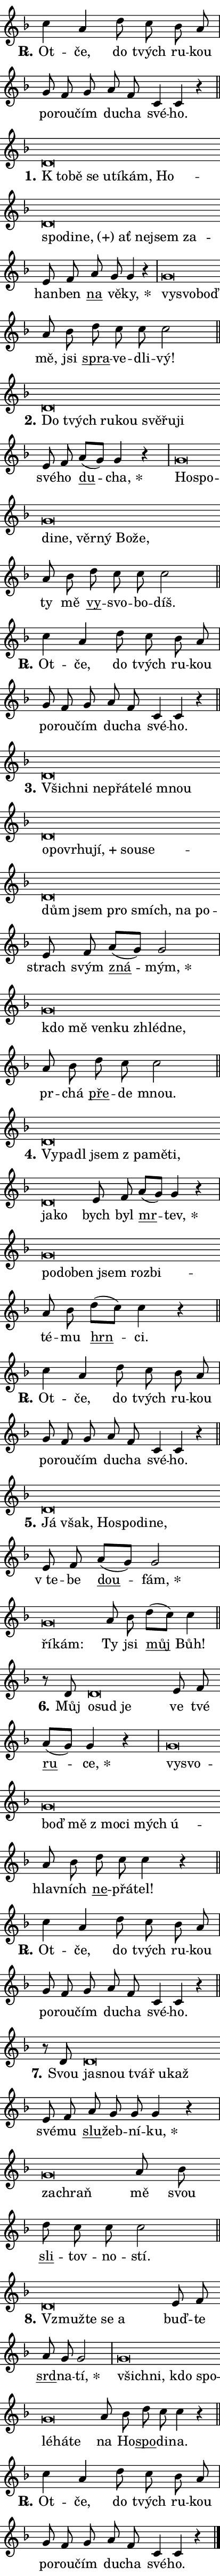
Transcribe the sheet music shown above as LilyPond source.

\version "2.22.1"
\header { tagline = "" }
\paper {
  indent = 0\cm
  top-margin = 0\cm
  right-margin = 0\cm
  bottom-margin = 0\cm
  left-margin = 0\cm
  paper-width = 7\cm
  page-breaking = #ly:one-page-breaking
  system-system-spacing.basic-distance = #11
  score-system-spacing.basic-distance = #11.3
  ragged-last = ##f
}


%% Author: Thomas Morley
%% https://lists.gnu.org/archive/html/lilypond-user/2020-05/msg00002.html
#(define (line-position grob)
"Returns position of @var[grob} in current system:
   @code{'start}, if at first time-step
   @code{'end}, if at last time-step
   @code{'middle} otherwise
"
  (let* ((col (ly:item-get-column grob))
         (ln (ly:grob-object col 'left-neighbor))
         (rn (ly:grob-object col 'right-neighbor))
         (col-to-check-left (if (ly:grob? ln) ln col))
         (col-to-check-right (if (ly:grob? rn) rn col))
         (break-dir-left
           (and
             (ly:grob-property col-to-check-left 'non-musical #f)
             (ly:item-break-dir col-to-check-left)))
         (break-dir-right
           (and
             (ly:grob-property col-to-check-right 'non-musical #f)
             (ly:item-break-dir col-to-check-right))))
        (cond ((eqv? 1 break-dir-left) 'start)
              ((eqv? -1 break-dir-right) 'end)
              (else 'middle))))

#(define (tranparent-at-line-position vctor)
  (lambda (grob)
  "Relying on @code{line-position} select the relevant enry from @var{vctor}.
Used to determine transparency,"
    (case (line-position grob)
      ((end) (not (vector-ref vctor 0)))
      ((middle) (not (vector-ref vctor 1)))
      ((start) (not (vector-ref vctor 2))))))

noteHeadBreakVisibility =
#(define-music-function (break-visibility)(vector?)
"Makes @code{NoteHead}s transparent relying on @var{break-visibility}"
#{
  \override NoteHead.transparent =
    #(tranparent-at-line-position break-visibility)
#})

#(define delete-ledgers-for-transparent-note-heads
  (lambda (grob)
    "Reads whether a @code{NoteHead} is transparent.
If so this @code{NoteHead} is removed from @code{'note-heads} from
@var{grob}, which is supposed to be @code{LedgerLineSpanner}.
As a result ledgers are not printed for this @code{NoteHead}"
    (let* ((nhds-array (ly:grob-object grob 'note-heads))
           (nhds-list
             (if (ly:grob-array? nhds-array)
                 (ly:grob-array->list nhds-array)
                 '()))
           ;; Relies on the transparent-property being done before
           ;; Staff.LedgerLineSpanner.after-line-breaking is executed.
           ;; This is fragile ...
           (to-keep
             (remove
               (lambda (nhd)
                 (ly:grob-property nhd 'transparent #f))
               nhds-list)))
      ;; TODO find a better method to iterate over grob-arrays, similiar
      ;; to filter/remove etc for lists
      ;; For now rebuilt from scratch
      (set! (ly:grob-object grob 'note-heads)  '())
      (for-each
        (lambda (nhd)
          (ly:pointer-group-interface::add-grob grob 'note-heads nhd))
        to-keep))))

hideNotes = {
  \noteHeadBreakVisibility #begin-of-line-visible
}
unHideNotes = {
  \noteHeadBreakVisibility #all-visible
}

% work-around for resetting accidentals
% https://lilypond.org/doc/v2.23/Documentation/notation/displaying-rhythms#unmetered-music
cadenzaMeasure = {
  \cadenzaOff
  \partial 1024 s1024
  \cadenzaOn
}

#(define-markup-command (accent layout props text) (markup?)
  "Underline accented syllable"
  (interpret-markup layout props
    #{\markup \override #'(offset . 4.3) \underline { #text }#}))

responsum = \markup \concat {
  "R" \hspace #-1.05 \path #0.1 #'((moveto 0 0.07) (lineto 0.9 0.8)) \hspace #0.05 "."
}

\layout {
    \context {
        \Staff
        \remove "Time_signature_engraver"
        \override LedgerLineSpanner.after-line-breaking = #delete-ledgers-for-transparent-note-heads
    }
    \context {
        \Voice {
            \override NoteHead.output-attributes = #'((class . "notehead"))
            \override Hairpin.height = #0.55
        }
    }
    \context {
        \Lyrics {
            \override StanzaNumber.output-attributes = #'((class . "stanzanumber"))
            \override LyricSpace.minimum-distance = #0.9
            \override LyricText.font-name = #"TeX Gyre Schola"
            \override LyricText.font-size = 1
            \override StanzaNumber.font-name = #"TeX Gyre Schola Bold"
            \override StanzaNumber.font-size = 1
        }
    }
}

% magnetic-lyrics.ily
%
%   written by
%     Jean Abou Samra <jean@abou-samra.fr>
%     Werner Lemberg <wl@gnu.org>
%
%   adapted by
%     Jiri Hon <jiri.hon@gmail.com>
%
% Version 2022-Apr-15

% https://www.mail-archive.com/lilypond-user@gnu.org/msg149350.html

#(define (Left_hyphen_pointer_engraver context)
   "Collect syllable-hyphen-syllable occurrences in lyrics and store
them in properties.  This engraver only looks to the left.  For
example, if the lyrics input is @code{foo -- bar}, it does the
following.

@itemize @bullet
@item
Set the @code{text} property of the @code{LyricHyphen} grob between
@q{foo} and @q{bar} to @code{foo}.

@item
Set the @code{left-hyphen} property of the @code{LyricText} grob with
text @q{foo} to the @code{LyricHyphen} grob between @q{foo} and
@q{bar}.
@end itemize

Use this auxiliary engraver in combination with the
@code{lyric-@/text::@/apply-@/magnetic-@/offset!} hook."
   (let ((hyphen #f)
         (text #f))
     (make-engraver
      (acknowledgers
       ((lyric-syllable-interface engraver grob source-engraver)
        (set! text grob)))
      (end-acknowledgers
       ((lyric-hyphen-interface engraver grob source-engraver)
        ;(when (not (grob::has-interface grob 'lyric-space-interface))
          (set! hyphen grob)));)
      ((stop-translation-timestep engraver)
       (when (and text hyphen)
         (ly:grob-set-object! text 'left-hyphen hyphen))
       (set! text #f)
       (set! hyphen #f)))))

#(define (lyric-text::apply-magnetic-offset! grob)
   "If the space between two syllables is less than the value in
property @code{LyricText@/.details@/.squash-threshold}, move the right
syllable to the left so that it gets concatenated with the left
syllable.

Use this function as a hook for
@code{LyricText@/.after-@/line-@/breaking} if the
@code{Left_@/hyphen_@/pointer_@/engraver} is active."
   (let ((hyphen (ly:grob-object grob 'left-hyphen #f)))
     (when hyphen
       (let ((left-text (ly:spanner-bound hyphen LEFT)))
         (when (grob::has-interface left-text 'lyric-syllable-interface)
           (let* ((common (ly:grob-common-refpoint grob left-text X))
                  (this-x-ext (ly:grob-extent grob common X))
                  (left-x-ext
                   (begin
                     ;; Trigger magnetism for left-text.
                     (ly:grob-property left-text 'after-line-breaking)
                     (ly:grob-extent left-text common X)))
                  ;; `delta` is the gap width between two syllables.
                  (delta (- (interval-start this-x-ext)
                            (interval-end left-x-ext)))
                  (details (ly:grob-property grob 'details))
                  (threshold (assoc-get 'squash-threshold details 0.2)))
             (when (< delta threshold)
               (let* (;; We have to manipulate the input text so that
                      ;; ligatures crossing syllable boundaries are not
                      ;; disabled.  For languages based on the Latin
                      ;; script this is essentially a beautification.
                      ;; However, for non-Western scripts it can be a
                      ;; necessity.
                      (lt (ly:grob-property left-text 'text))
                      (rt (ly:grob-property grob 'text))
                      (is-space (grob::has-interface hyphen 'lyric-space-interface))
                      (space (if is-space " " ""))
                      (space-markup (grob-interpret-markup grob " "))
                      (space-size (interval-length (ly:stencil-extent space-markup X)))
                      (extra-delta (if is-space space-size 0))
                      ;; Append new syllable.
                      (ltrt-space (if (and (string? lt) (string? rt))
                                (string-append lt space rt)
                                (make-concat-markup (list lt space rt))))
                      ;; Right-align `ltrt` to the right side.
                      (ltrt-space-markup (grob-interpret-markup
                               grob
                               (make-translate-markup
                                (cons (interval-length this-x-ext) 0)
                                (make-right-align-markup ltrt-space)))))
                 (begin
                   ;; Don't print `left-text`.
                   (ly:grob-set-property! left-text 'stencil #f)
                   ;; Set text and stencil (which holds all collected
                   ;; syllables so far) and shift it to the left.
                   (ly:grob-set-property! grob 'text ltrt-space)
                   (ly:grob-set-property! grob 'stencil ltrt-space-markup)
                   (ly:grob-translate-axis! grob (- (- delta extra-delta)) X))))))))))


#(define (lyric-hyphen::displace-bounds-first grob)
   ;; Make very sure this callback isn't triggered too early.
   (let ((left (ly:spanner-bound grob LEFT))
         (right (ly:spanner-bound grob RIGHT)))
     (ly:grob-property left 'after-line-breaking)
     (ly:grob-property right 'after-line-breaking)
     (ly:lyric-hyphen::print grob)))

squashThreshold = #0.4

\layout {
  \context {
    \Lyrics
    \consists #Left_hyphen_pointer_engraver
    \override LyricText.after-line-breaking =
      #lyric-text::apply-magnetic-offset!
    \override LyricHyphen.stencil = #lyric-hyphen::displace-bounds-first
    \override LyricText.details.squash-threshold = \squashThreshold
    \override LyricHyphen.minimum-distance = 0
    \override LyricHyphen.minimum-length = \squashThreshold
  }
}

squash = \override LyricText.details.squash-threshold = 9999
unSquash = \override LyricText.details.squash-threshold = \squashThreshold

left = \override LyricText.self-alignment-X = #LEFT
unLeft = \revert LyricText.self-alignment-X

starOffset = #(lambda (grob) 
                (let ((x_offset (ly:self-alignment-interface::aligned-on-x-parent grob)))
                  (if (= x_offset 0) 0 (+ x_offset 1.2))))

star = #(define-music-function (syllable)(string?)
"Append star separator at the end of a syllable"
#{
  \once \override LyricText.X-offset = #starOffset
  \lyricmode { \markup {
    #syllable
    \override #'((font-name . "TeX Gyre Schola Bold")) \hspace #0.2 \lower #0.65 \larger "*"
  } }
#})

starAccent = #(define-music-function (syllable)(string?)
"Append star separator at the end of a syllable and make accent"
#{
  \once \override LyricText.X-offset = #starOffset
  \lyricmode { \markup {
    \accent #syllable
    \override #'((font-name . "TeX Gyre Schola Bold")) \hspace #0.2 \lower #0.65 \larger "*"
  } }
#})

breath = #(define-music-function (syllable)(string?)
"Append breathing indicator at the end of a syllable"
#{
  \lyricmode { \markup { #syllable "+" } }
#})

optionalBreath = #(define-music-function (syllable)(string?)
"Append optional breathing indicator at the end of a syllable"
#{
  \lyricmode { \markup { #syllable "(+)" } }
#})


\score {
    <<
        \new Voice = "melody" { \cadenzaOn \key f \major \relative { c''4 a d8 c bes a \cadenzaMeasure \bar "|" g f g \bar "" a f \bar "" c4 c r \cadenzaMeasure \bar "||" \break } }
        \new Lyrics \lyricsto "melody" { \lyricmode { \set stanza = \responsum
Ot -- če, do tvých ru -- kou po -- rou -- čím du -- cha své -- ho. } }
    >>
    \layout {}
}

\score {
    <<
        \new Voice = "melody" { \cadenzaOn \key f \major \relative { d'\breve*1/16 \hideNotes \breve*1/16 \bar "" \breve*1/16 \bar "" \breve*1/16 \bar "" \breve*1/16 \bar "" \breve*1/16 \bar "" \breve*1/16 \bar "" \breve*1/16 \bar "" \breve*1/16 \bar "" \breve*1/16 \bar "" \breve*1/16 \bar "" \breve*1/16 \bar "" \breve*1/16 \breve*1/16 \bar "" \unHideNotes e8 f \bar "" a g g4 r \cadenzaMeasure \bar "|" g\breve*1/16 \hideNotes \breve*1/16 \breve*1/16 \bar "" \unHideNotes a8 bes \bar "" d c c c2 \cadenzaMeasure \bar "||" \break } }
        \new Lyrics \lyricsto "melody" { \lyricmode { \set stanza = "1."
\left "K to" -- \squash bě se u -- tí -- kám, Ho -- spo -- di -- \optionalBreath ne, ať nej -- sem za -- \unLeft \unSquash han -- ben \markup \accent na vě -- \star ky, \left vy -- \squash svo -- boď \unLeft \unSquash mě, jsi \markup \accent spra -- ve -- dli -- vý! } }
    >>
    \layout {}
}

\score {
    <<
        \new Voice = "melody" { \cadenzaOn \key f \major \relative { d'\breve*1/16 \hideNotes \breve*1/16 \bar "" \breve*1/16 \bar "" \breve*1/16 \bar "" \breve*1/16 \bar "" \breve*1/16 \breve*1/16 \bar "" \unHideNotes e8 f \bar "" a[( g)] g4 r \cadenzaMeasure \bar "|" g\breve*1/16 \hideNotes \breve*1/16 \bar "" \breve*1/16 \bar "" \breve*1/16 \bar "" \breve*1/16 \bar "" \breve*1/16 \bar "" \breve*1/16 \breve*1/16 \bar "" \unHideNotes a8 bes \bar "" d c c c2 \cadenzaMeasure \bar "||" \break } }
        \new Lyrics \lyricsto "melody" { \lyricmode { \set stanza = "2."
\left Do \squash tvých ru -- kou svě -- řu -- ji \unLeft \unSquash své -- ho \markup \accent du -- \star cha, \left Ho -- \squash spo -- di -- ne, věr -- ný Bo -- že, \unLeft \unSquash ty mě \markup \accent vy -- svo -- bo -- díš. } }
    >>
    \layout {}
}

\score {
    <<
        \new Voice = "melody" { \cadenzaOn \key f \major \relative { c''4 a d8 c bes a \cadenzaMeasure \bar "|" g f g \bar "" a f \bar "" c4 c r \cadenzaMeasure \bar "||" \break } }
        \new Lyrics \lyricsto "melody" { \lyricmode { \set stanza = \responsum
Ot -- če, do tvých ru -- kou po -- rou -- čím du -- cha své -- ho. } }
    >>
    \layout {}
}

\score {
    <<
        \new Voice = "melody" { \cadenzaOn \key f \major \relative { d'\breve*1/16 \hideNotes \breve*1/16 \bar "" \breve*1/16 \bar "" \breve*1/16 \bar "" \breve*1/16 \bar "" \breve*1/16 \bar "" \breve*1/16 \bar "" \breve*1/16 \bar "" \breve*1/16 \bar "" \breve*1/16 \bar "" \breve*1/16 \bar "" \breve*1/16 \bar "" \breve*1/16 \bar "" \breve*1/16 \bar "" \breve*1/16 \bar "" \breve*1/16 \bar "" \breve*1/16 \bar "" \breve*1/16 \bar "" \breve*1/16 \breve*1/16 \bar "" \unHideNotes e8 f \bar "" a[( g)] g2 \cadenzaMeasure \bar "|" g\breve*1/16 \hideNotes \breve*1/16 \bar "" \breve*1/16 \bar "" \breve*1/16 \bar "" \breve*1/16 \breve*1/16 \bar "" \unHideNotes a8 bes \bar "" d c c2 \cadenzaMeasure \bar "||" \break } }
        \new Lyrics \lyricsto "melody" { \lyricmode { \set stanza = "3."
\left Všich -- \squash ni ne -- přá -- te -- lé mnou o -- po -- vr -- hu -- \breath "jí," sou -- se -- dům jsem pro smích, na po -- \unLeft \unSquash strach svým \markup \accent zná -- \star mým, \left kdo \squash mě ven -- ku zhléd -- ne, \unLeft \unSquash pr -- chá \markup \accent pře -- de mnou. } }
    >>
    \layout {}
}

\score {
    <<
        \new Voice = "melody" { \cadenzaOn \key f \major \relative { d'\breve*1/16 \hideNotes \breve*1/16 \bar "" \breve*1/16 \bar "" \breve*1/16 \bar "" \breve*1/16 \bar "" \breve*1/16 \bar "" \breve*1/16 \bar "" \breve*1/16 \breve*1/16 \bar "" \unHideNotes e8 f \bar "" a[( g)] g4 r \cadenzaMeasure \bar "|" g\breve*1/16 \hideNotes \breve*1/16 \bar "" \breve*1/16 \bar "" \breve*1/16 \bar "" \breve*1/16 \breve*1/16 \bar "" \unHideNotes a8 bes \bar "" d[( c)] c4 r \cadenzaMeasure \bar "||" \break } }
        \new Lyrics \lyricsto "melody" { \lyricmode { \set stanza = "4."
\left Vy -- \squash pa -- dl jsem "z pa" -- mě -- ti, ja -- ko \unLeft \unSquash bych byl \markup \accent mr -- \star tev, \left po -- \squash do -- ben jsem roz -- bi -- \unLeft \unSquash té -- mu \markup \accent hrn -- ci. } }
    >>
    \layout {}
}

\score {
    <<
        \new Voice = "melody" { \cadenzaOn \key f \major \relative { c''4 a d8 c bes a \cadenzaMeasure \bar "|" g f g \bar "" a f \bar "" c4 c r \cadenzaMeasure \bar "||" \break } }
        \new Lyrics \lyricsto "melody" { \lyricmode { \set stanza = \responsum
Ot -- če, do tvých ru -- kou po -- rou -- čím du -- cha své -- ho. } }
    >>
    \layout {}
}

\score {
    <<
        \new Voice = "melody" { \cadenzaOn \key f \major \relative { d'\breve*1/16 \hideNotes \breve*1/16 \bar "" \breve*1/16 \bar "" \breve*1/16 \bar "" \breve*1/16 \breve*1/16 \bar "" \unHideNotes e8 f \bar "" a[( g)] g2 \cadenzaMeasure \bar "|" g\breve*1/16 \hideNotes \breve*1/16 \bar "" \unHideNotes a8 bes \bar "" d[( c)] c4 \cadenzaMeasure \bar "||" \break } }
        \new Lyrics \lyricsto "melody" { \lyricmode { \set stanza = "5."
\left Já \squash však, Ho -- spo -- di -- ne, \unLeft \unSquash "v te" -- be \markup \accent dou -- \star fám, \left ří -- \squash kám: \unLeft \unSquash Ty jsi \markup \accent můj Bůh! } }
    >>
    \layout {}
}

\score {
    <<
        \new Voice = "melody" { \cadenzaOn \key f \major \relative { r8 d' d\breve*1/16 \hideNotes \breve*1/16 \breve*1/16 \bar "" \unHideNotes e8 f \bar "" a[( g)] g4 r \cadenzaMeasure \bar "|" g\breve*1/16 \hideNotes \breve*1/16 \bar "" \breve*1/16 \bar "" \breve*1/16 \bar "" \breve*1/16 \bar "" \breve*1/16 \bar "" \breve*1/16 \breve*1/16 \bar "" \unHideNotes a8 bes \bar "" d c c4 r \cadenzaMeasure \bar "||" \break } }
        \new Lyrics \lyricsto "melody" { \lyricmode { \set stanza = "6."
Můj \left o -- \squash sud je \unLeft \unSquash ve tvé \markup \accent ru -- \star ce, \left vy -- \squash svo -- boď mě "z mo" -- ci mých ú -- \unLeft \unSquash hlav -- ních \markup \accent ne -- přá -- tel! } }
    >>
    \layout {}
}

\score {
    <<
        \new Voice = "melody" { \cadenzaOn \key f \major \relative { c''4 a d8 c bes a \cadenzaMeasure \bar "|" g f g \bar "" a f \bar "" c4 c r \cadenzaMeasure \bar "||" \break } }
        \new Lyrics \lyricsto "melody" { \lyricmode { \set stanza = \responsum
Ot -- če, do tvých ru -- kou po -- rou -- čím du -- cha své -- ho. } }
    >>
    \layout {}
}

\score {
    <<
        \new Voice = "melody" { \cadenzaOn \key f \major \relative { r8 d' d\breve*1/16 \hideNotes \breve*1/16 \bar "" \breve*1/16 \bar "" \breve*1/16 \breve*1/16 \bar "" \unHideNotes e8 f \bar "" a g g g4 r \cadenzaMeasure \bar "|" g\breve*1/16 \hideNotes \breve*1/16 \bar "" \unHideNotes a8 bes \bar "" d c c c2 \cadenzaMeasure \bar "||" \break } }
        \new Lyrics \lyricsto "melody" { \lyricmode { \set stanza = "7."
Svou \left ja -- \squash snou tvář u -- kaž \unLeft \unSquash své -- mu \markup \accent slu -- žeb -- ní -- \star ku, \left za -- \squash chraň \unLeft \unSquash mě svou \markup \accent sli -- tov -- no -- stí. } }
    >>
    \layout {}
}

\score {
    <<
        \new Voice = "melody" { \cadenzaOn \key f \major \relative { d'\breve*1/16 \hideNotes \breve*1/16 \bar "" \breve*1/16 \breve*1/16 \bar "" \unHideNotes e8 f \bar "" a g g2 \cadenzaMeasure \bar "|" g\breve*1/16 \hideNotes \breve*1/16 \bar "" \breve*1/16 \bar "" \breve*1/16 \bar "" \breve*1/16 \bar "" \breve*1/16 \breve*1/16 \bar "" \unHideNotes a8 bes \bar "" d c c4 r \cadenzaMeasure \bar "||" \break } }
        \new Lyrics \lyricsto "melody" { \lyricmode { \set stanza = "8."
\left Vzmuž -- \squash te se a \unLeft \unSquash buď -- te \markup \accent srd -- na -- \star tí, \left všich -- \squash ni, kdo spo -- lé -- há -- te \unLeft \unSquash na Ho -- \markup \accent spo -- di -- na. } }
    >>
    \layout {}
}

\score {
    <<
        \new Voice = "melody" { \cadenzaOn \key f \major \relative { c''4 a d8 c bes a \cadenzaMeasure \bar "|" g f g \bar "" a f \bar "" c4 c r \cadenzaMeasure \bar "||" \break } \bar "|." }
        \new Lyrics \lyricsto "melody" { \lyricmode { \set stanza = \responsum
Ot -- če, do tvých ru -- kou po -- rou -- čím du -- cha své -- ho. } }
    >>
    \layout {}
}
